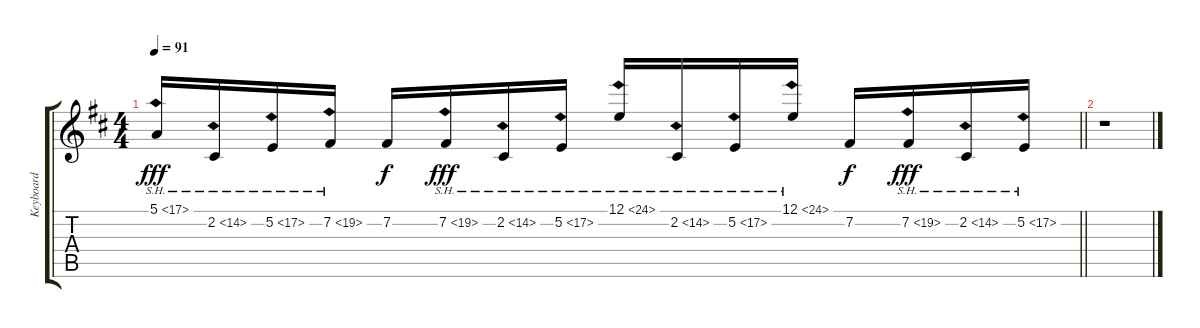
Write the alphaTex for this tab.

\track ("Keyboard" "Keyboard") {instrument lead1square}
\staff {score tabs}
\tuning (E4 B3 G3 D3 A2 D2) {hide}
\ts (4 4)
\tempo 91
\clef g2
\barLineRight lightlight
\ks d
5.1{sh 12}.16{dy fff instrument lead2sawtooth} 2.2{sh 12}.16 5.2{sh 12}.16 7.2{sh 12}.16 7.2.16{dy f} 7.2{sh 12}.16{dy fff} 2.2{sh 12}.16 5.2{sh 12}.16 12.1{sh 12}.16{instrument lead2sawtooth} 2.2{sh 12}.16 5.2{sh 12}.16 12.1{sh 12}.16 7.2.16{dy f} 7.2{sh 12}.16{dy fff} 2.2{sh 12}.16 5.2{sh 12}.16 |
r.1
